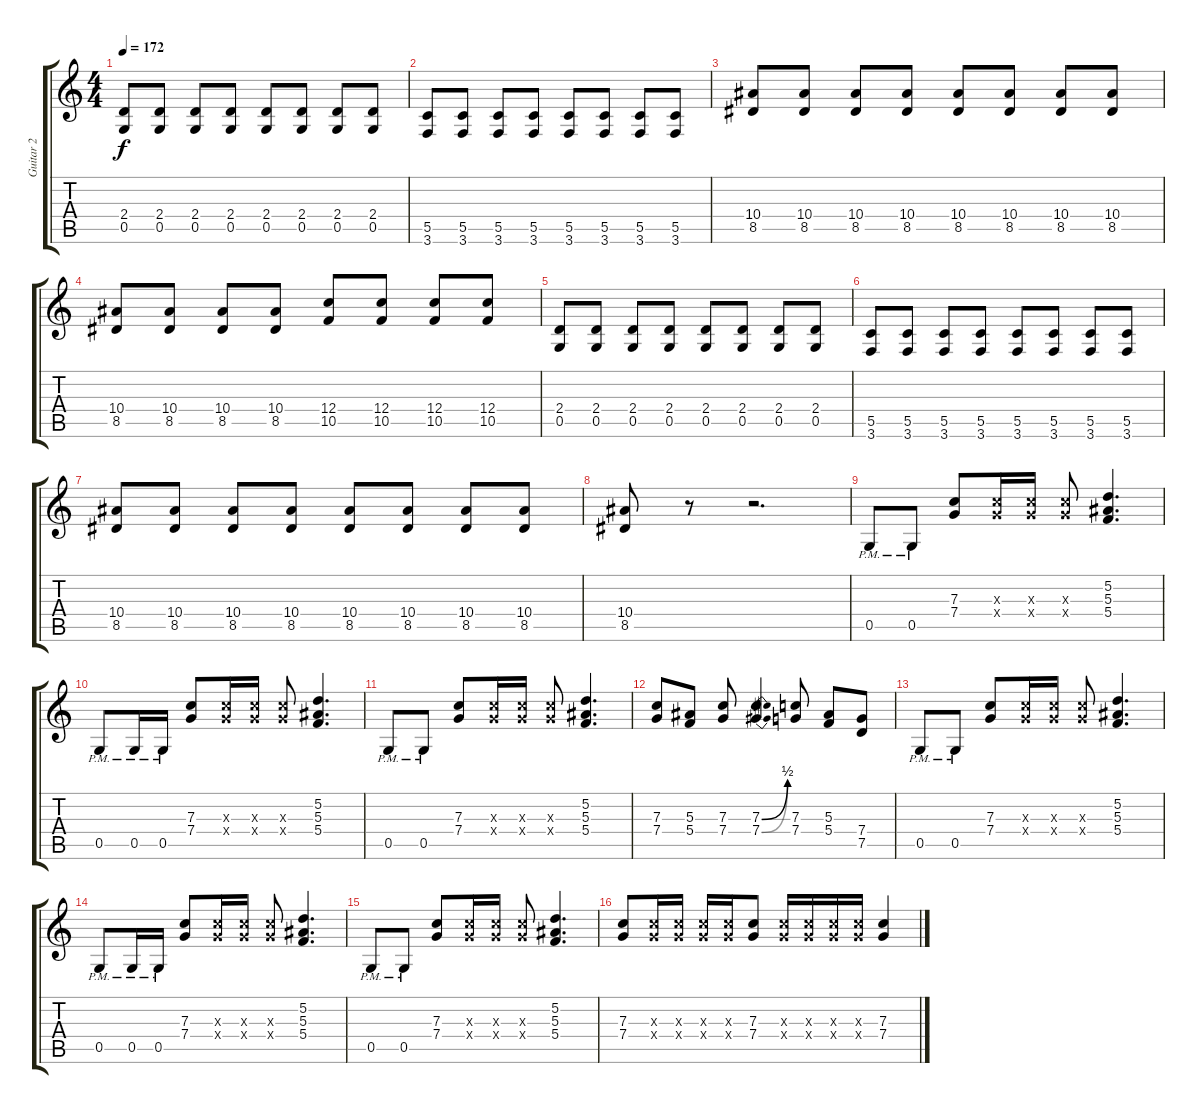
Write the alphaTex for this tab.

\track ("Guitar 2" "Guitar 2") {instrument overdrivenguitar}
\staff {score tabs}
\tuning (D4 A3 F3 C3 G2 D2) {hide}
\ts (4 4)
\tempo 172
\clef g2
\ks c
(2.4 0.5).8{dy f} (2.4 0.5).8 (2.4 0.5).8 (2.4 0.5).8 (2.4 0.5).8 (2.4 0.5).8 (2.4 0.5).8 (2.4 0.5).8 |
(5.5 3.6).8 (5.5 3.6).8 (5.5 3.6).8 (5.5 3.6).8 (5.5 3.6).8 (5.5 3.6).8 (5.5 3.6).8 (5.5 3.6).8 |
(10.4 8.5).8 (10.4 8.5).8 (10.4 8.5).8 (10.4 8.5).8 (10.4 8.5).8 (10.4 8.5).8 (10.4 8.5).8 (10.4 8.5).8 |
(10.4 8.5).8 (10.4 8.5).8 (10.4 8.5).8 (10.4 8.5).8 (12.4 10.5).8 (12.4 10.5).8 (12.4 10.5).8 (12.4 10.5).8 |
(2.4 0.5).8 (2.4 0.5).8 (2.4 0.5).8 (2.4 0.5).8 (2.4 0.5).8 (2.4 0.5).8 (2.4 0.5).8 (2.4 0.5).8 |
(5.5 3.6).8 (5.5 3.6).8 (5.5 3.6).8 (5.5 3.6).8 (5.5 3.6).8 (5.5 3.6).8 (5.5 3.6).8 (5.5 3.6).8 |
(10.4 8.5).8 (10.4 8.5).8 (10.4 8.5).8 (10.4 8.5).8 (10.4 8.5).8 (10.4 8.5).8 (10.4 8.5).8 (10.4 8.5).8 |
(10.4 8.5).8 r.8 r.2{d} |
0.5{pm}.8 0.5{pm}.8 (7.3 7.4).8 (7.3{x} 7.4{x}).16 (7.3{x} 7.4{x}).16 (7.3{x} 7.4{x}).8 (5.2 5.3 5.4).4{d} |
0.5{pm}.8 0.5{pm}.16 0.5{pm}.16 (7.3 7.4).8 (7.3{x} 7.4{x}).16 (7.3{x} 7.4{x}).16 (7.3{x} 7.4{x}).8 (5.2 5.3 5.4).4{d} |
0.5{pm}.8 0.5{pm}.8 (7.3 7.4).8 (7.3{x} 7.4{x}).16 (7.3{x} 7.4{x}).16 (7.3{x} 7.4{x}).8 (5.2 5.3 5.4).4{d} |
(7.3 7.4).8 (5.3 5.4).8 (7.3 7.4).8 (7.3{be (bend 0 0 60 2)} 7.4{be (bend 0 0 60 2)}).4 (7.3 7.4).8 (5.3 5.4).8 (7.4 7.5).8 |
0.5{pm}.8 0.5{pm}.8 (7.3 7.4).8 (7.3{x} 7.4{x}).16 (7.3{x} 7.4{x}).16 (7.3{x} 7.4{x}).8 (5.2 5.3 5.4).4{d} |
0.5{pm}.8 0.5{pm}.16 0.5{pm}.16 (7.3 7.4).8 (7.3{x} 7.4{x}).16 (7.3{x} 7.4{x}).16 (7.3{x} 7.4{x}).8 (5.2 5.3 5.4).4{d} |
0.5{pm}.8 0.5{pm}.8 (7.3 7.4).8 (7.3{x} 7.4{x}).16 (7.3{x} 7.4{x}).16 (7.3{x} 7.4{x}).8 (5.2 5.3 5.4).4{d} |
(7.3 7.4).8 (7.3{x} 7.4{x}).16 (7.3{x} 7.4{x}).16 (7.3{x} 7.4{x}).16 (7.3{x} 7.4{x}).16 (7.3 7.4).8 (7.3{x} 7.4{x}).16 (7.3{x} 7.4{x}).16 (7.3{x} 7.4{x}).16 (7.3{x} 7.4{x}).16 (7.3 7.4).4
